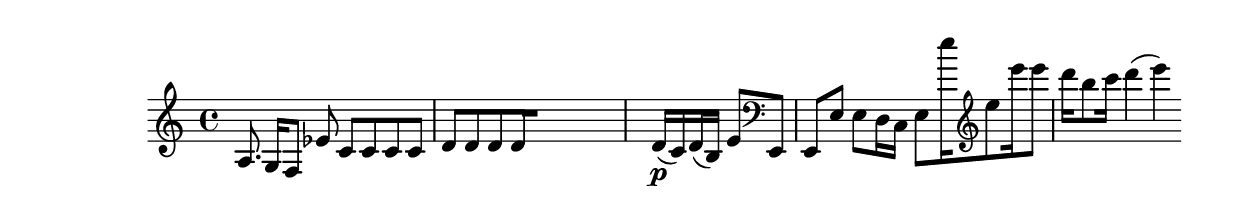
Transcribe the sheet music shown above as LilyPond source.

\version "2.18.2"

ldMusic = \relative c {
  << \new Voice = "voice1" {
    a'8. g16[ f8] ees'
    c c c c d d d d R1*1
    d16(\p c) d( b)
    
    %{command in the middle of a macro group%}
    e8 \clef "bass" e,, e e' e d16 c

    %{command between macro groups%}
    e8 e''16 \clef "treble" e8 e'16 e8 d16

    %{partial macro group%}
    b8 c16 d4( e)
  } >>
}

\book {
  \header {
  }

  \bookpart { 
    \score {
      <<
      \new Staff = Staff \with { }
      \context Staff = Staff {
        \ldMusic
      }
      >>
    }
  }
}
